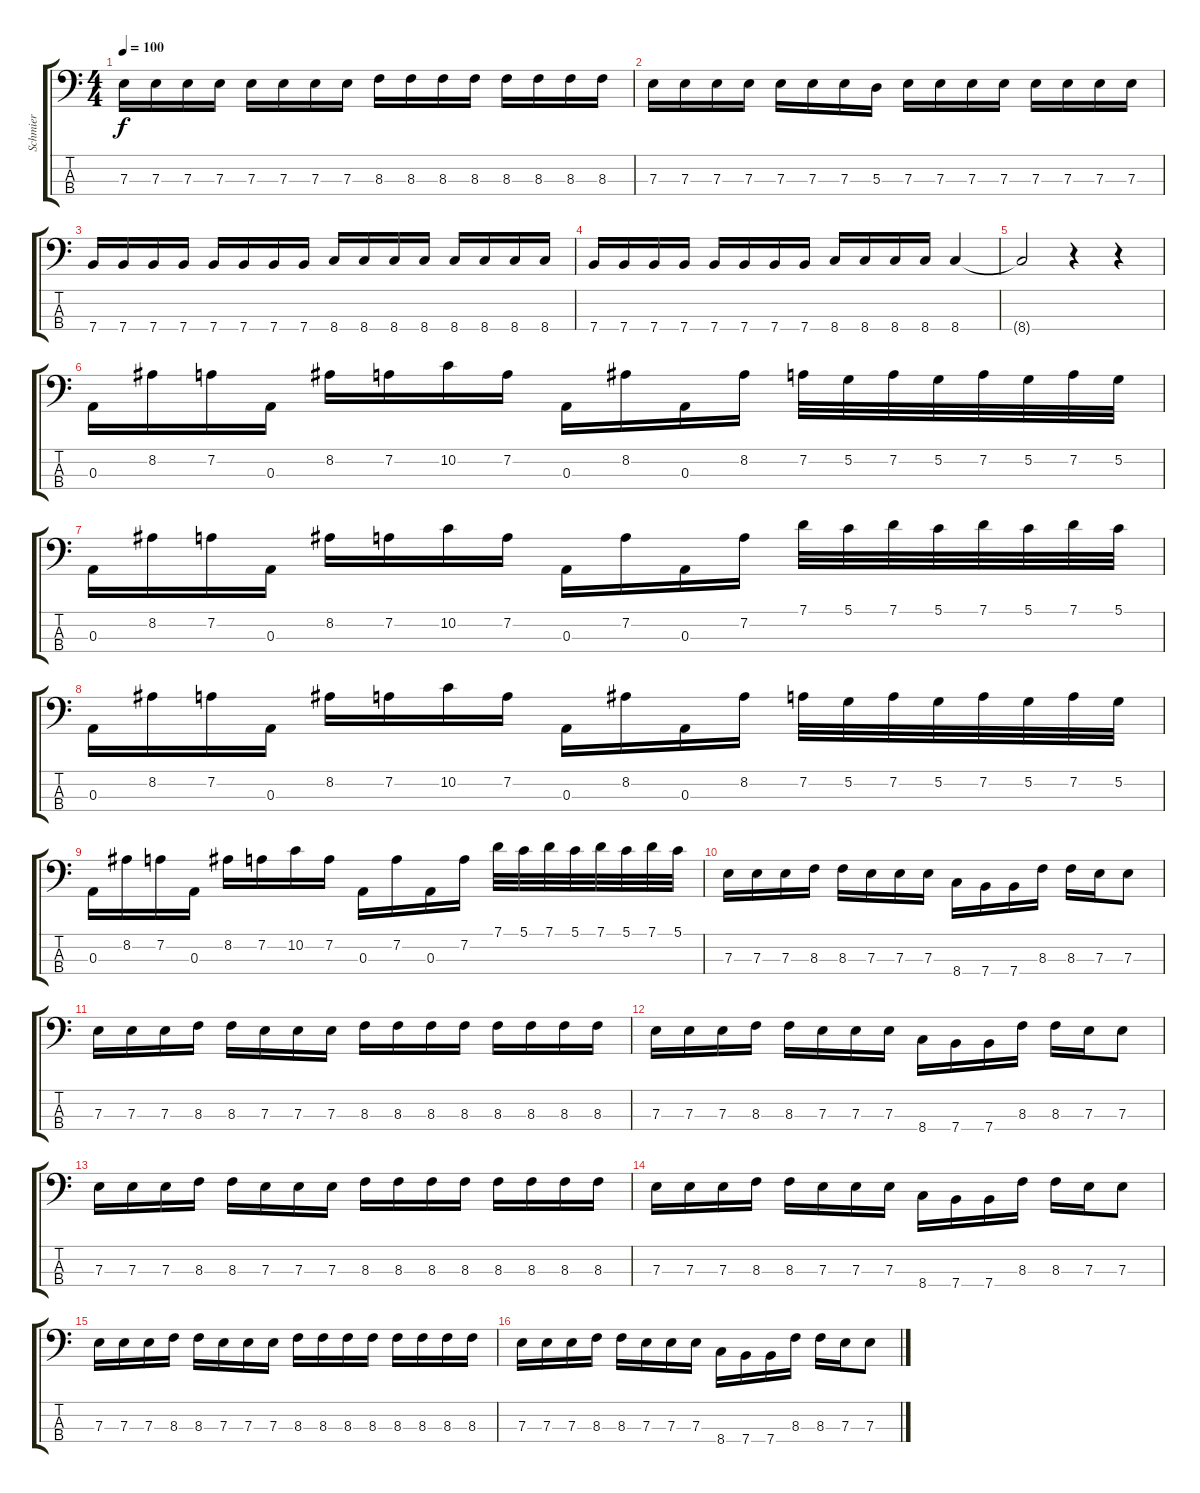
\track ("Schmier" "Schmier") {instrument electricbasspick}
\staff {score tabs}
\tuning (G2 D2 A1 E1) {hide}
\ts (4 4)
\tempo 100
\clef f4
\ks c
7.3.16{dy f} 7.3.16 7.3.16 7.3.16 7.3.16 7.3.16 7.3.16 7.3.16 8.3.16 8.3.16 8.3.16 8.3.16 8.3.16 8.3.16 8.3.16 8.3.16 |
7.3.16 7.3.16 7.3.16 7.3.16 7.3.16 7.3.16 7.3.16 5.3.16 7.3.16 7.3.16 7.3.16 7.3.16 7.3.16 7.3.16 7.3.16 7.3.16 |
7.4.16 7.4.16 7.4.16 7.4.16 7.4.16 7.4.16 7.4.16 7.4.16 8.4.16 8.4.16 8.4.16 8.4.16 8.4.16 8.4.16 8.4.16 8.4.16 |
7.4.16 7.4.16 7.4.16 7.4.16 7.4.16 7.4.16 7.4.16 7.4.16 8.4.16 8.4.16 8.4.16 8.4.16 8.4.4 |
8.4{t}.2 r.4 r.4 |
0.3.16 8.2.16 7.2.16 0.3.16 8.2.16 7.2.16 10.2.16 7.2.16 0.3.16 8.2.16 0.3.16 8.2.16 7.2.32 5.2.32 7.2.32 5.2.32 7.2.32 5.2.32 7.2.32 5.2.32 |
0.3.16 8.2.16 7.2.16 0.3.16 8.2.16 7.2.16 10.2.16 7.2.16 0.3.16 7.2.16 0.3.16 7.2.16 7.1.32 5.1.32 7.1.32 5.1.32 7.1.32 5.1.32 7.1.32 5.1.32 |
0.3.16 8.2.16 7.2.16 0.3.16 8.2.16 7.2.16 10.2.16 7.2.16 0.3.16 8.2.16 0.3.16 8.2.16 7.2.32 5.2.32 7.2.32 5.2.32 7.2.32 5.2.32 7.2.32 5.2.32 |
0.3.16 8.2.16 7.2.16 0.3.16 8.2.16 7.2.16 10.2.16 7.2.16 0.3.16 7.2.16 0.3.16 7.2.16 7.1.32 5.1.32 7.1.32 5.1.32 7.1.32 5.1.32 7.1.32 5.1.32 |
7.3.16 7.3.16 7.3.16 8.3.16 8.3.16 7.3.16 7.3.16 7.3.16 8.4.16 7.4.16 7.4.16 8.3.16 8.3.16 7.3.16 7.3.8 |
7.3.16 7.3.16 7.3.16 8.3.16 8.3.16 7.3.16 7.3.16 7.3.16 8.3.16 8.3.16 8.3.16 8.3.16 8.3.16 8.3.16 8.3.16 8.3.16 |
7.3.16 7.3.16 7.3.16 8.3.16 8.3.16 7.3.16 7.3.16 7.3.16 8.4.16 7.4.16 7.4.16 8.3.16 8.3.16 7.3.16 7.3.8 |
7.3.16 7.3.16 7.3.16 8.3.16 8.3.16 7.3.16 7.3.16 7.3.16 8.3.16 8.3.16 8.3.16 8.3.16 8.3.16 8.3.16 8.3.16 8.3.16 |
7.3.16 7.3.16 7.3.16 8.3.16 8.3.16 7.3.16 7.3.16 7.3.16 8.4.16 7.4.16 7.4.16 8.3.16 8.3.16 7.3.16 7.3.8 |
7.3.16 7.3.16 7.3.16 8.3.16 8.3.16 7.3.16 7.3.16 7.3.16 8.3.16 8.3.16 8.3.16 8.3.16 8.3.16 8.3.16 8.3.16 8.3.16 |
7.3.16 7.3.16 7.3.16 8.3.16 8.3.16 7.3.16 7.3.16 7.3.16 8.4.16 7.4.16 7.4.16 8.3.16 8.3.16 7.3.16 7.3.8
